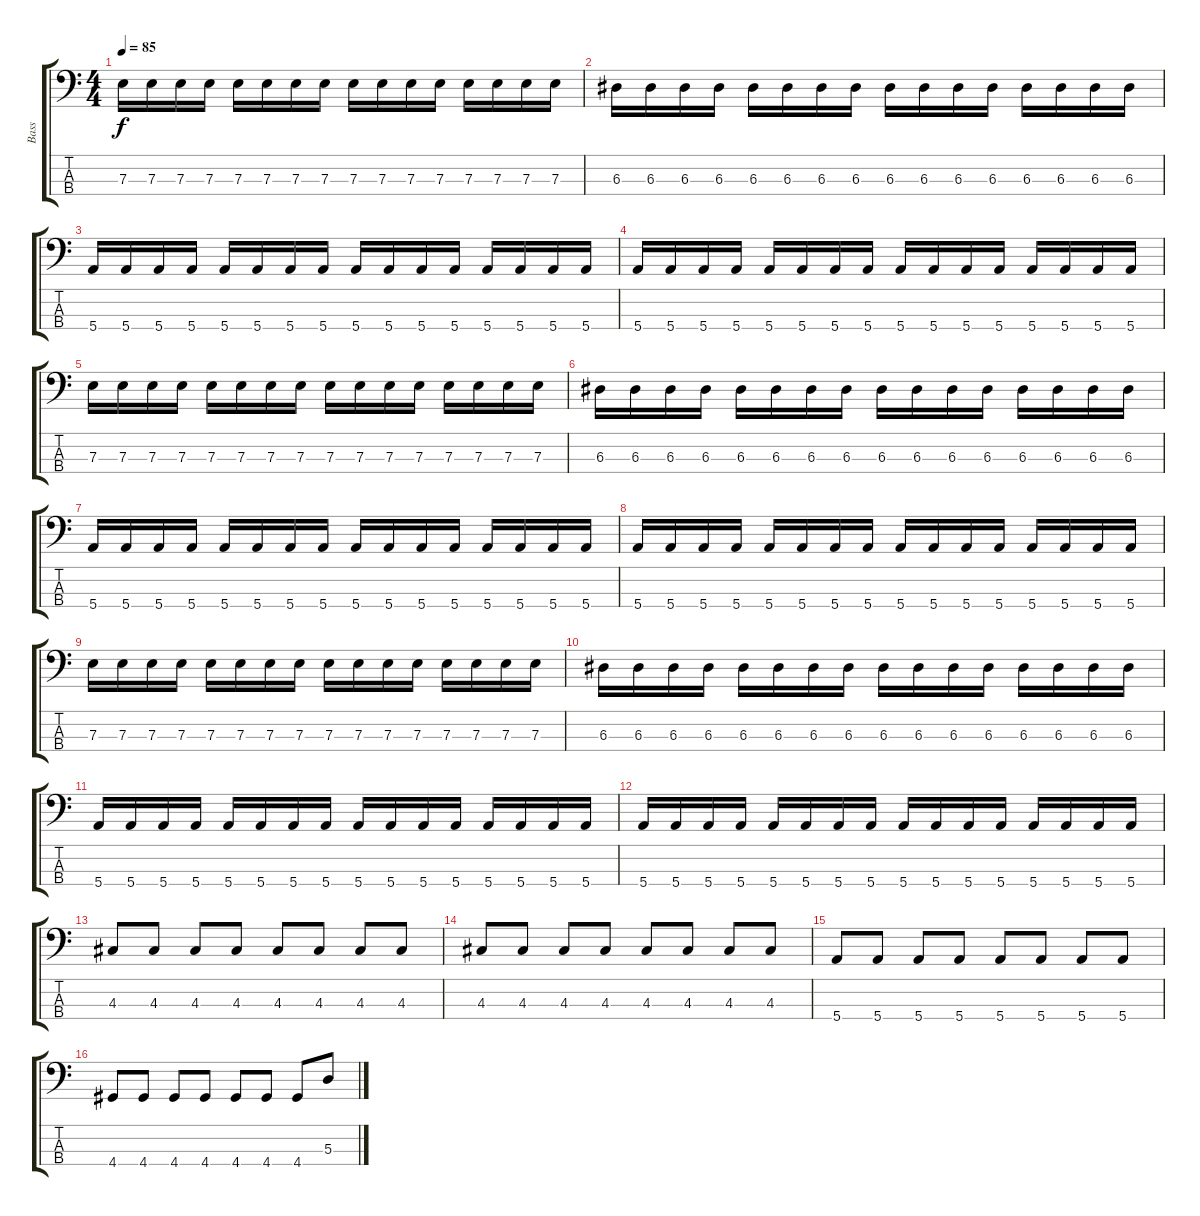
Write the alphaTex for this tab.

\track ("Bass" "Bass") {instrument electricbassfinger}
\staff {score tabs}
\tuning (G2 D2 A1 E1) {hide}
\ts (4 4)
\tempo 85
\clef f4
\ks c
7.3.16{dy f} 7.3.16 7.3.16 7.3.16 7.3.16 7.3.16 7.3.16 7.3.16 7.3.16 7.3.16 7.3.16 7.3.16 7.3.16 7.3.16 7.3.16 7.3.16 |
6.3.16 6.3.16 6.3.16 6.3.16 6.3.16 6.3.16 6.3.16 6.3.16 6.3.16 6.3.16 6.3.16 6.3.16 6.3.16 6.3.16 6.3.16 6.3.16 |
5.4.16 5.4.16 5.4.16 5.4.16 5.4.16 5.4.16 5.4.16 5.4.16 5.4.16 5.4.16 5.4.16 5.4.16 5.4.16 5.4.16 5.4.16 5.4.16 |
5.4.16 5.4.16 5.4.16 5.4.16 5.4.16 5.4.16 5.4.16 5.4.16 5.4.16 5.4.16 5.4.16 5.4.16 5.4.16 5.4.16 5.4.16 5.4.16 |
7.3.16 7.3.16 7.3.16 7.3.16 7.3.16 7.3.16 7.3.16 7.3.16 7.3.16 7.3.16 7.3.16 7.3.16 7.3.16 7.3.16 7.3.16 7.3.16 |
6.3.16 6.3.16 6.3.16 6.3.16 6.3.16 6.3.16 6.3.16 6.3.16 6.3.16 6.3.16 6.3.16 6.3.16 6.3.16 6.3.16 6.3.16 6.3.16 |
5.4.16 5.4.16 5.4.16 5.4.16 5.4.16 5.4.16 5.4.16 5.4.16 5.4.16 5.4.16 5.4.16 5.4.16 5.4.16 5.4.16 5.4.16 5.4.16 |
5.4.16 5.4.16 5.4.16 5.4.16 5.4.16 5.4.16 5.4.16 5.4.16 5.4.16 5.4.16 5.4.16 5.4.16 5.4.16 5.4.16 5.4.16 5.4.16 |
7.3.16 7.3.16 7.3.16 7.3.16 7.3.16 7.3.16 7.3.16 7.3.16 7.3.16 7.3.16 7.3.16 7.3.16 7.3.16 7.3.16 7.3.16 7.3.16 |
6.3.16 6.3.16 6.3.16 6.3.16 6.3.16 6.3.16 6.3.16 6.3.16 6.3.16 6.3.16 6.3.16 6.3.16 6.3.16 6.3.16 6.3.16 6.3.16 |
5.4.16 5.4.16 5.4.16 5.4.16 5.4.16 5.4.16 5.4.16 5.4.16 5.4.16 5.4.16 5.4.16 5.4.16 5.4.16 5.4.16 5.4.16 5.4.16 |
5.4.16 5.4.16 5.4.16 5.4.16 5.4.16 5.4.16 5.4.16 5.4.16 5.4.16 5.4.16 5.4.16 5.4.16 5.4.16 5.4.16 5.4.16 5.4.16 |
4.3.8 4.3.8 4.3.8 4.3.8 4.3.8 4.3.8 4.3.8 4.3.8 |
4.3.8 4.3.8 4.3.8 4.3.8 4.3.8 4.3.8 4.3.8 4.3.8 |
5.4.8 5.4.8 5.4.8 5.4.8 5.4.8 5.4.8 5.4.8 5.4.8 |
4.4.8 4.4.8 4.4.8 4.4.8 4.4.8 4.4.8 4.4.8 5.3.8
